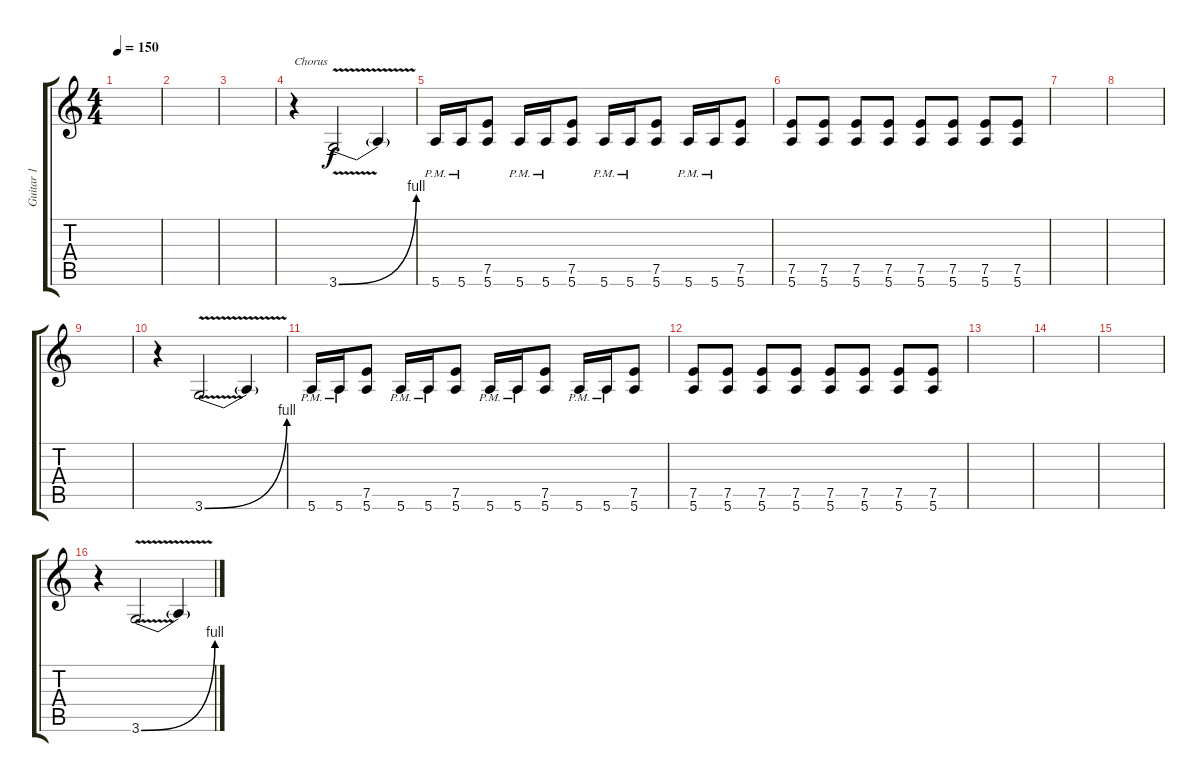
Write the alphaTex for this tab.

\track ("Guitar 1" "Guitar 1") {instrument distortionguitar}
\staff {score tabs}
\tuning (E4 B3 G3 D3 A2 E2) {hide}
\ts (4 4)
\tempo 150
\clef g2
\ks c
|
|
|
r.4{txt "Chorus"} 3.6{be (bend 0 0 60 4) v}.2 3.6{t}.4 |
5.6{pm}.16 5.6{pm}.16 (7.5 5.6).8 5.6{pm}.16 5.6{pm}.16 (7.5 5.6).8 5.6{pm}.16 5.6{pm}.16 (7.5 5.6).8 5.6{pm}.16 5.6{pm}.16 (7.5 5.6).8 |
(7.5 5.6).8 (7.5 5.6).8 (7.5 5.6).8 (7.5 5.6).8 (7.5 5.6).8 (7.5 5.6).8 (7.5 5.6).8 (7.5 5.6).8 |
|
|
|
r.4 3.6{be (bend 0 0 60 4) v}.2 3.6{t}.4 |
5.6{pm}.16 5.6{pm}.16 (7.5 5.6).8 5.6{pm}.16 5.6{pm}.16 (7.5 5.6).8 5.6{pm}.16 5.6{pm}.16 (7.5 5.6).8 5.6{pm}.16 5.6{pm}.16 (7.5 5.6).8 |
(7.5 5.6).8 (7.5 5.6).8 (7.5 5.6).8 (7.5 5.6).8 (7.5 5.6).8 (7.5 5.6).8 (7.5 5.6).8 (7.5 5.6).8 |
|
|
|
r.4 3.6{be (bend 0 0 60 4) v}.2 3.6{t}.4
